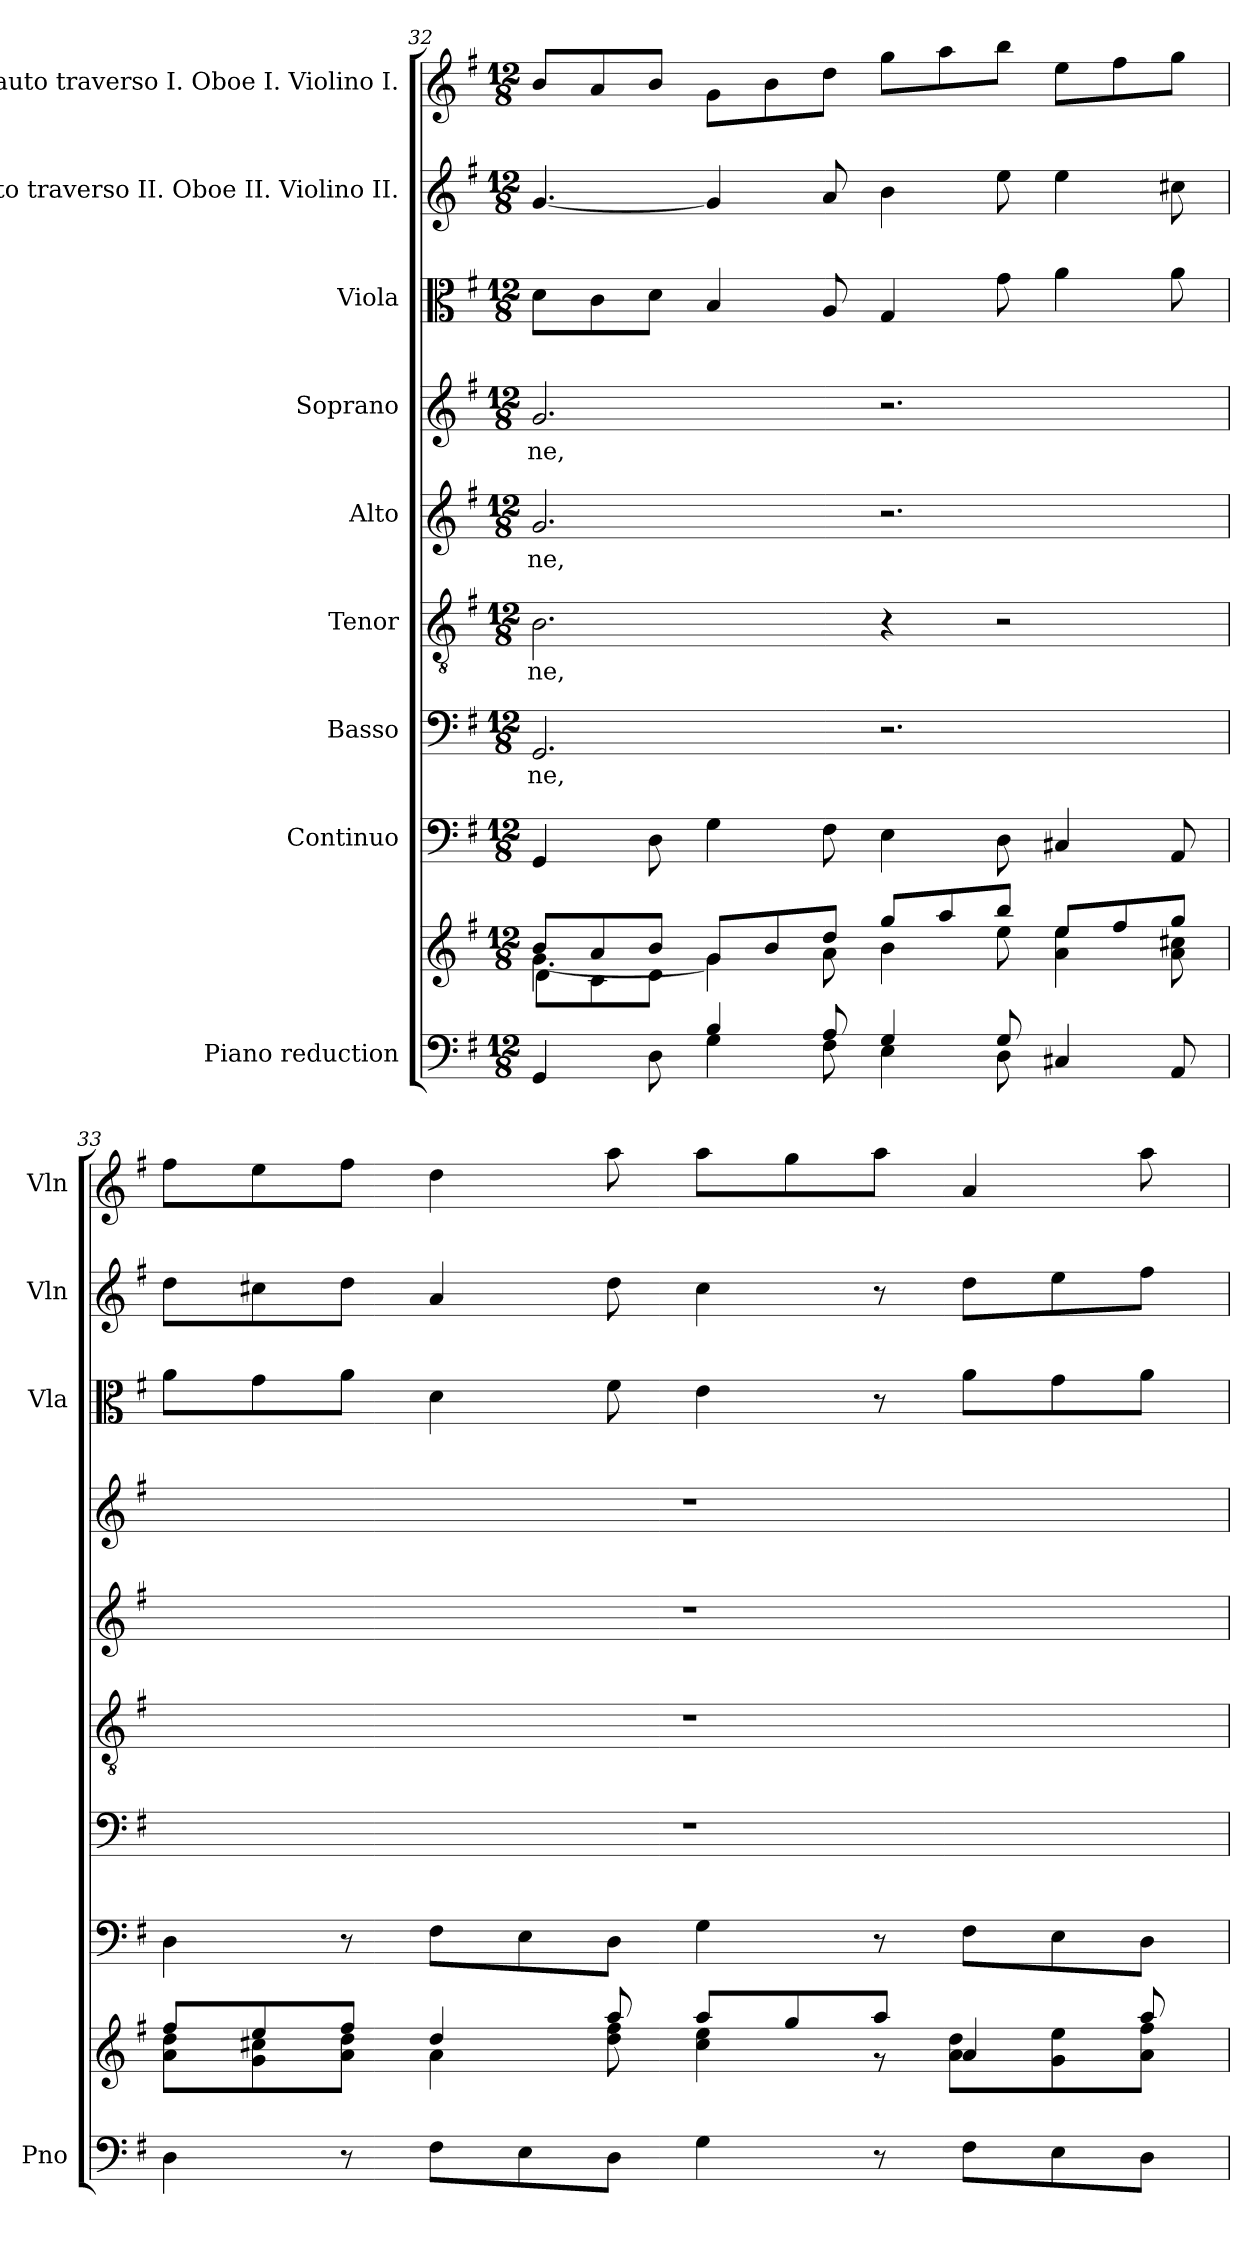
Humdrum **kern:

**kern	**kern	**kern	**kern	**text	**kern	**text	**kern	**text	**kern	**text	**kern	**kern	**kern
*part9	*part9	*part8	*part7	*part7	*part6	*part6	*part5	*part5	*part4	*part4	*part3	*part2	*part1
*staff10	*staff9	*staff8	*staff7	*staff7	*staff6	*staff6	*staff5	*staff5	*staff4	*staff4	*staff3	*staff2	*staff1
*I"Piano reduction	*	*I"Continuo	*I"Basso	*	*I"Tenor	*	*I"Alto	*	*I"Soprano	*	*I"Viola	*I"Flauto traverso II. Oboe II. Violino II.	*I"Flauto traverso I. Oboe I. Violino I.
*I'Pno	*	*	*	*	*	*	*	*	*	*	*I'Vla	*I'Vln	*I'Vln
!!LO:PB:g=z
*clefF4	*clefG2	*clefF4	*clefF4	*	*clefGv2	*	*clefG2	*	*clefG2	*	*clefC3	*clefG2	*clefG2
*k[f#]	*k[f#]	*k[f#]	*k[f#]	*	*k[f#]	*	*k[f#]	*	*k[f#]	*	*k[f#]	*k[f#]	*k[f#]
*M12/8	*M12/8	*M12/8	*M12/8	*	*M12/8	*	*M12/8	*	*M12/8	*	*M12/8	*M12/8	*M12/8
=32	=32	=32	=32	=32	=32	=32	=32	=32	=32	=32	=32	=32	=32
*^	*^	*	*	*	*	*	*	*	*	*	*	*	*
*	*	*	*^	*	*	*	*	*	*	*	*	*	*	*	*
!	!	!	!	!	!	!	!LO:LY:b	!	!LO:LY:b	!	!LO:LY:b	!	!LO:LY:b	!	!	!
4.ryy	4GG/	8b/L	[4.g\	8d\L	4GG/	2.GG/	-ne,	2.B\	-ne,	2.g/	-ne,	2.g/	-ne,	8d\L	[4.g/	8b/L
.	.	8a/	.	8c\	.	.	.	.	.	.	.	.	.	8c\	.	8a/
.	8D\	8b/J	.	8d\J	8D\	.	.	.	.	.	.	.	.	8d\J	.	8b/J
4B/	4G\	8g/L	4g\]	1ryy	4G\	.	.	.	.	.	.	.	.	4B/	4g/]	8g\L
.	.	8b/	.	.	.	.	.	.	.	.	.	.	.	.	.	8b\
8A/	8F#\	8dd/J	8a\	.	8F#\	.	.	.	.	.	.	.	.	8A/	8a/	8dd\J
4G/	4E\	8gg/L	4b\	.	4E\	2.r	.	4r	.	2.r	.	2.r	.	4G/	4b\	8gg\L
.	.	8aa/	.	.	.	.	.	.	.	.	.	.	.	.	.	8aa\
8G/	8D\	8bb/J	8ee\	.	8D\	.	.	2r	.	.	.	.	.	8g\	8ee\	8bb\J
4C#X/	4.ryy	8ee/L	4a\ 4ee\	.	4C#X/	.	.	.	.	.	.	.	.	4a\	4ee\	8ee\L
.	.	8ff#/	.	.	.	.	.	.	.	.	.	.	.	.	.	8ff#\
8AA/	.	8gg/J	8a\ 8cc#X\	8ryy	8AA/	.	.	.	.	.	.	.	.	8a\	8cc#X\	8gg\J
*v	*v	*	*	*	*	*	*	*	*	*	*	*	*	*	*	*
*	*	*v	*v	*	*	*	*	*	*	*	*	*	*	*	*
=33	=33	=33	=33	=33	=33	=33	=33	=33	=33	=33	=33	=33	=33	=33
4D\	8ff#/L	8a\ 8dd\L	4D\	1.r	.	1.r	.	1.r	.	1.r	.	8a\L	8dd\L	8ff#\L
.	8ee/	8g\ 8cc#X\	.	.	.	.	.	.	.	.	.	8g\	8cc#X\	8ee\
8r	8ff#/J	8a\ 8dd\J	8r	.	.	.	.	.	.	.	.	8a\J	8dd\J	8ff#\J
8F#\L	4dd/	4a\	8F#\L	.	.	.	.	.	.	.	.	4d\	4a/	4dd\
8E\	.	.	8E\	.	.	.	.	.	.	.	.	.	.	.
8D\J	8aa/	8dd\ 8ff#\	8D\J	.	.	.	.	.	.	.	.	8f#\	8dd\	8aa\
4G\	8aa/L	4cc#\ 4ee\	4G\	.	.	.	.	.	.	.	.	4e\	4cc#\	8aa\L
.	8gg/	.	.	.	.	.	.	.	.	.	.	.	.	8gg\
8r	8aa/J	8r	8r	.	.	.	.	.	.	.	.	8r	8r	8aa\J
8F#\L	4a/	8a\ 8dd\L	8F#\L	.	.	.	.	.	.	.	.	8a\L	8dd\L	4a/
8E\	.	8g\ 8ee\	8E\	.	.	.	.	.	.	.	.	8g\	8ee\	.
8D\J	8aa/	8a\ 8ff#\J	8D\J	.	.	.	.	.	.	.	.	8a\J	8ff#\J	8aa\
*	*v	*v	*	*	*	*	*	*	*	*	*	*	*	*
=	=	=	=	=	=	=	=	=	=	=	=	=	=
*-	*-	*-	*-	*-	*-	*-	*-	*-	*-	*-	*-	*-	*-
